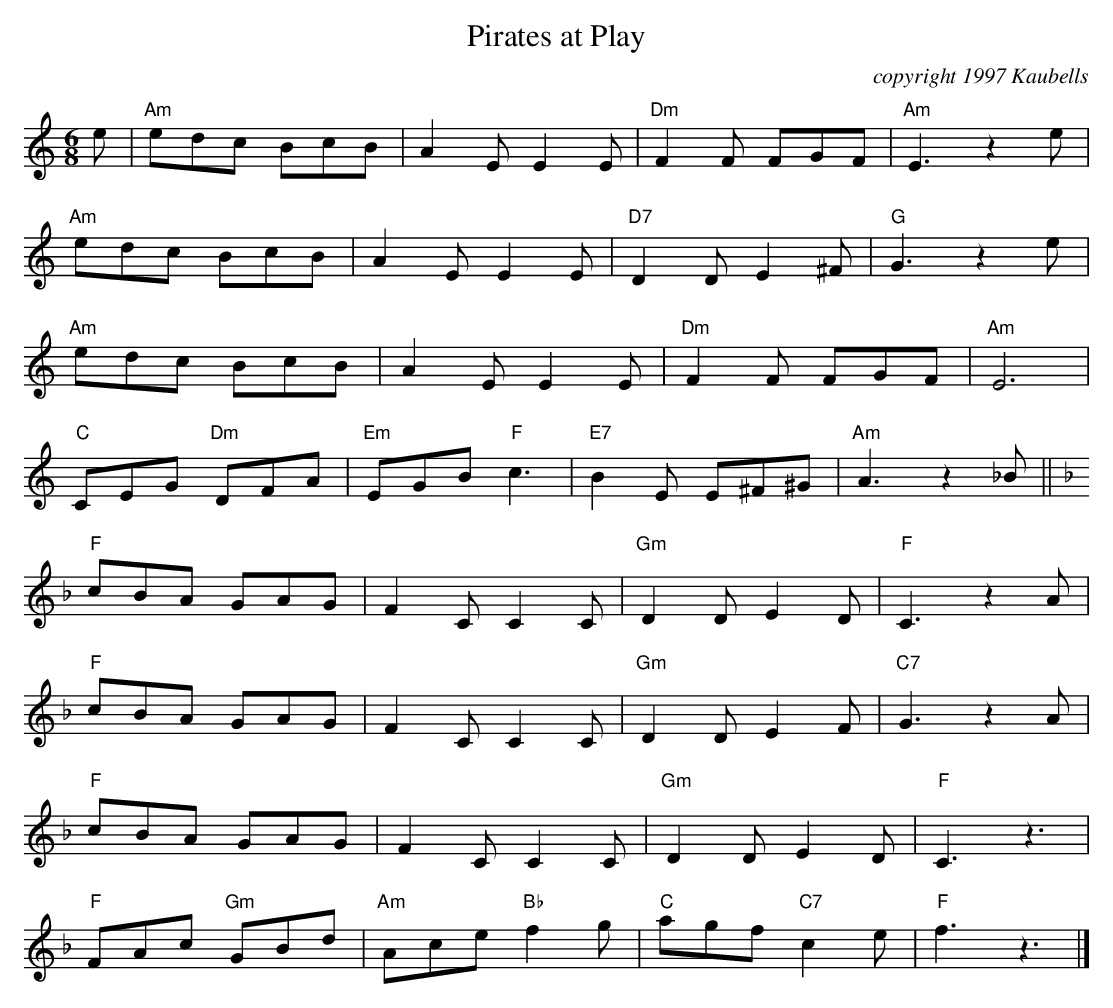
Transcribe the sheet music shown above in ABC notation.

X:1
T:Pirates at Play
C:copyright 1997 Kaubells
E:20
M:6/8
K:Am
e|"Am"edc BcB|A2E E2E|"Dm"F2F FGF|"Am"E3 z2e|*
"Am"edc BcB|A2E E2E|"D7"D2D E2^F|"G"G3 z2e|*
"Am"edc BcB|A2E E2E|"Dm"F2F FGF|"Am"E6|*
"C"CEG "Dm"DFA|"Em"EGB "F"c3|"E7"B2E E^F^G|"Am"A3 z2 _B||*
K:F
"F"cBA GAG|F2C C2C|"Gm"D2D E2D|"F"C3 z2 A|*
"F"cBA GAG|F2C C2C|"Gm"D2D E2F|"C7"G3 z2 A|*
"F"cBA GAG|F2C C2C|"Gm"D2D E2D|"F"C3 z3|*
"F"FAc "Gm"GBd|"Am"Ace "Bb"f2g|"C"agf "C7"c2e|"F"f3 z3|]*
